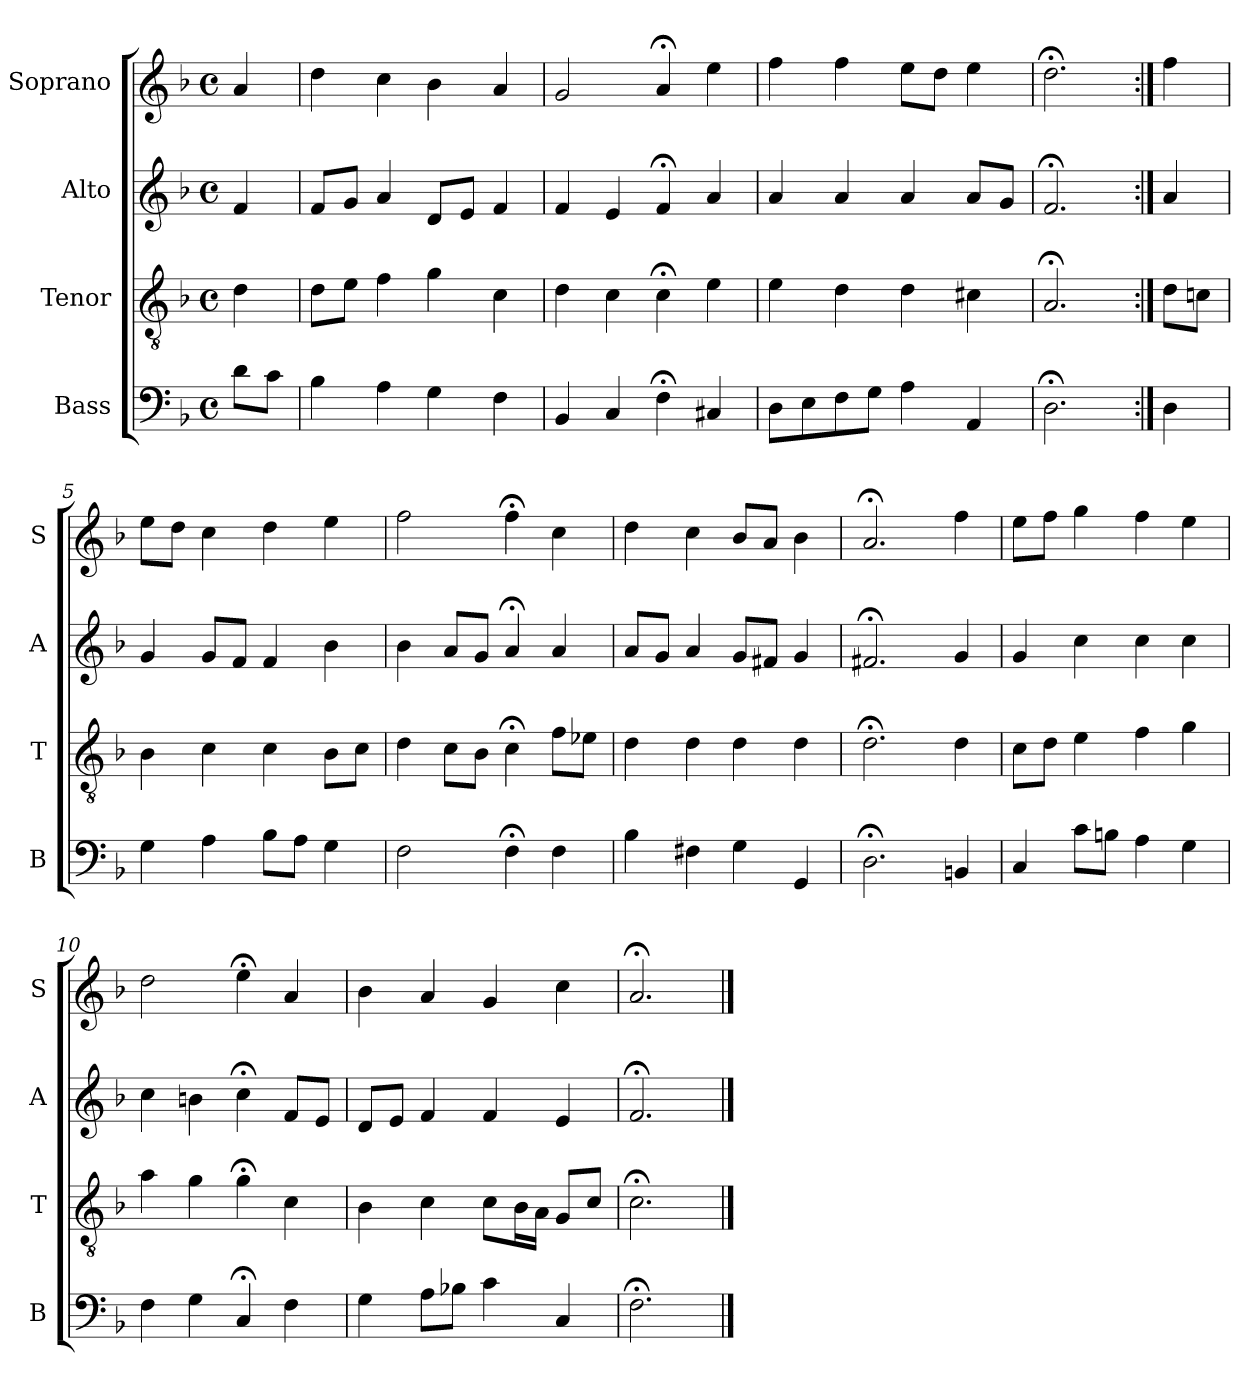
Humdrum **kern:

**kern	**kern	**kern	**kern
*part4	*part3	*part2	*part1
*staff4	*staff3	*staff2	*staff1
*I"Bass	*I"Tenor	*I"Alto	*I"Soprano
*I'B	*I'T	*I'A	*I'S
*clefF4	*clefGv2	*clefG2	*clefG2
*k[b-]	*k[b-]	*k[b-]	*k[b-]
*F:	*F:	*F:	*F:
*M4/4	*M4/4	*M4/4	*M4/4
*met(c)	*met(c)	*met(c)	*met(c)
*MM100	*MM100	*MM100	*MM100
=	=	=	=
8dL	4d	4f	4a
8cJ	.	.	.
=1	=1	=1	=1
4B-	8dL	8fL	4dd
.	8eJ	8gJ	.
4A	4f	4a	4cc
4G	4g	8dL	4b-
.	.	8eJ	.
4F	4c	4f	4a
=2	=2	=2	=2
4BB-	4d	4f	2g
4C	4c	4e	.
4F;<	4c;<	4f;<i	4a;<i
4C#X	4e	4ai	4eei
=3	=3	=3	=3
8DL	4e	4a	4ff
8E	.	.	.
8F	4d	4a	4ff
8GJ	.	.	.
4A	4d	4a	8eeL
.	.	.	8ddJ
4AA	4c#X	8aL	4ee
.	.	8gJ	.
=4	=4	=4	=4
2.D;<	2.A;<i	2.f;<i	2.dd;<
=:|!	=:|!	=:|!	=:|!
4D	8diL	4ai	4ff
.	8cnJ	.	.
=5	=5	=5	=5
4G	4B-	4g	8eeL
.	.	.	8ddJ
4A	4c	8gL	4cc
.	.	8fJ	.
8B-L	4c	4f	4dd
8AJ	.	.	.
4G	8B-L	4b-	4ee
.	8cJ	.	.
=6	=6	=6	=6
2F	4d	4b-	2ff
.	8cL	8aL	.
.	8B-J	8gJ	.
4F;<	4c;<	4a;<	4ff;<
4F	8fL	4a	4cc
.	8e-XJ	.	.
=7	=7	=7	=7
4B-	4d	8aL	4dd
.	.	8gJ	.
4F#X	4d	4a	4cc
4G	4d	8gL	8b-L
.	.	8f#XJ	8aJ
4GG	4d	4g	4b-
=8	=8	=8	=8
2.D;<	2.d;<	2.f#X;<	2.a;<
4BBn	4d	4g	4ff
=9	=9	=9	=9
4C	8cL	4g	8eeL
.	8dJ	.	8ffJ
8cL	4e	4cc	4gg
8BnJ	.	.	.
4A	4f	4cc	4ff
4G	4g	4cc	4ee
=10	=10	=10	=10
4F	4a	4cc	2dd
4G	4g	4bn	.
4C;<	4g;<	4cc;<	4ee;<
4F	4c	8fL	4a
.	.	8eJ	.
=11	=11	=11	=11
4G	4B-	8dL	4b-
.	.	8eJ	.
8AL	4c	4f	4a
8B-XJ	.	.	.
4c	8cL	4f	4g
.	16B-L	.	.
.	16AJJ	.	.
4C	8GL	4e	4cc
.	8cJ	.	.
=12	=12	=12	=12
2.F;<	2.c;<	2.f;<	2.a;<
==	==	==	==
*-	*-	*-	*-
